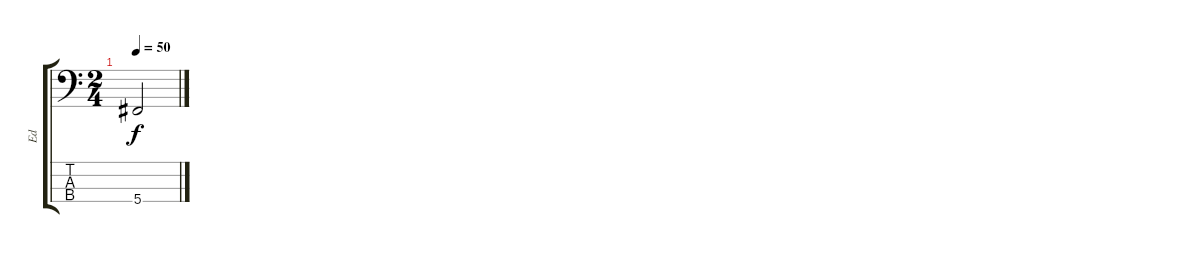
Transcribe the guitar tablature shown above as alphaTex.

\track ("Ed" "Ed") {instrument electricbassfinger}
\staff {score tabs}
\tuning (Gb2 Db2 Ab1 Db1) {hide}
\ts (2 4)
\tempo 50
\clef f4
\ks c
5.4{t}.2{dy f}
